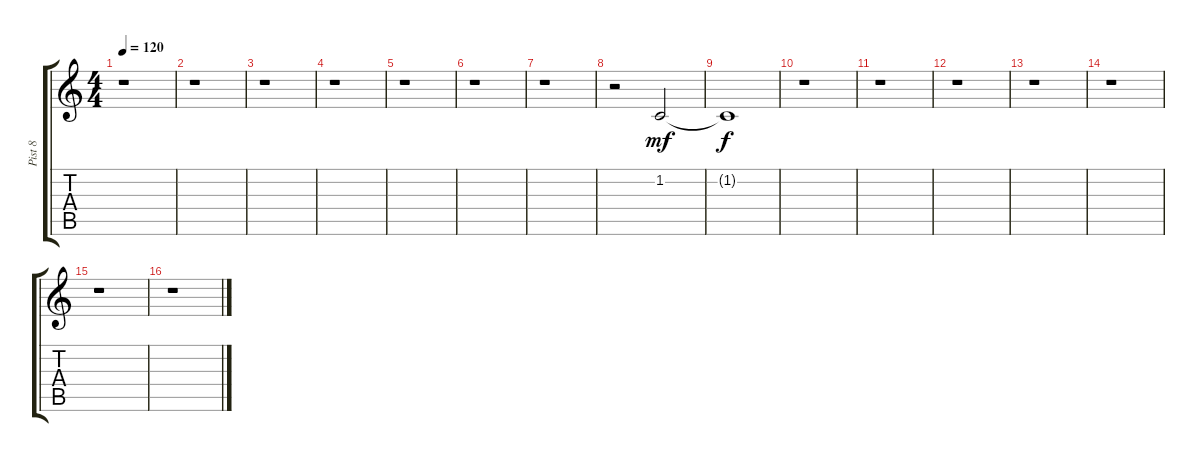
\track ("Pist 8" "Pist 8") {instrument reversecymbal}
\staff {score tabs}
\tuning (E4 B3 G3 D3 A2 E2) {hide}
\ts (4 4)
\tempo 120
\clef g2
\ks c
r.1{dy mf} |
r.1 |
r.1 |
r.1 |
r.1 |
r.1 |
r.1 |
r.2 1.2.2 |
1.2{t}.1{dy f} |
r.1 |
r.1 |
r.1 |
r.1 |
r.1 |
r.1 |
r.1
